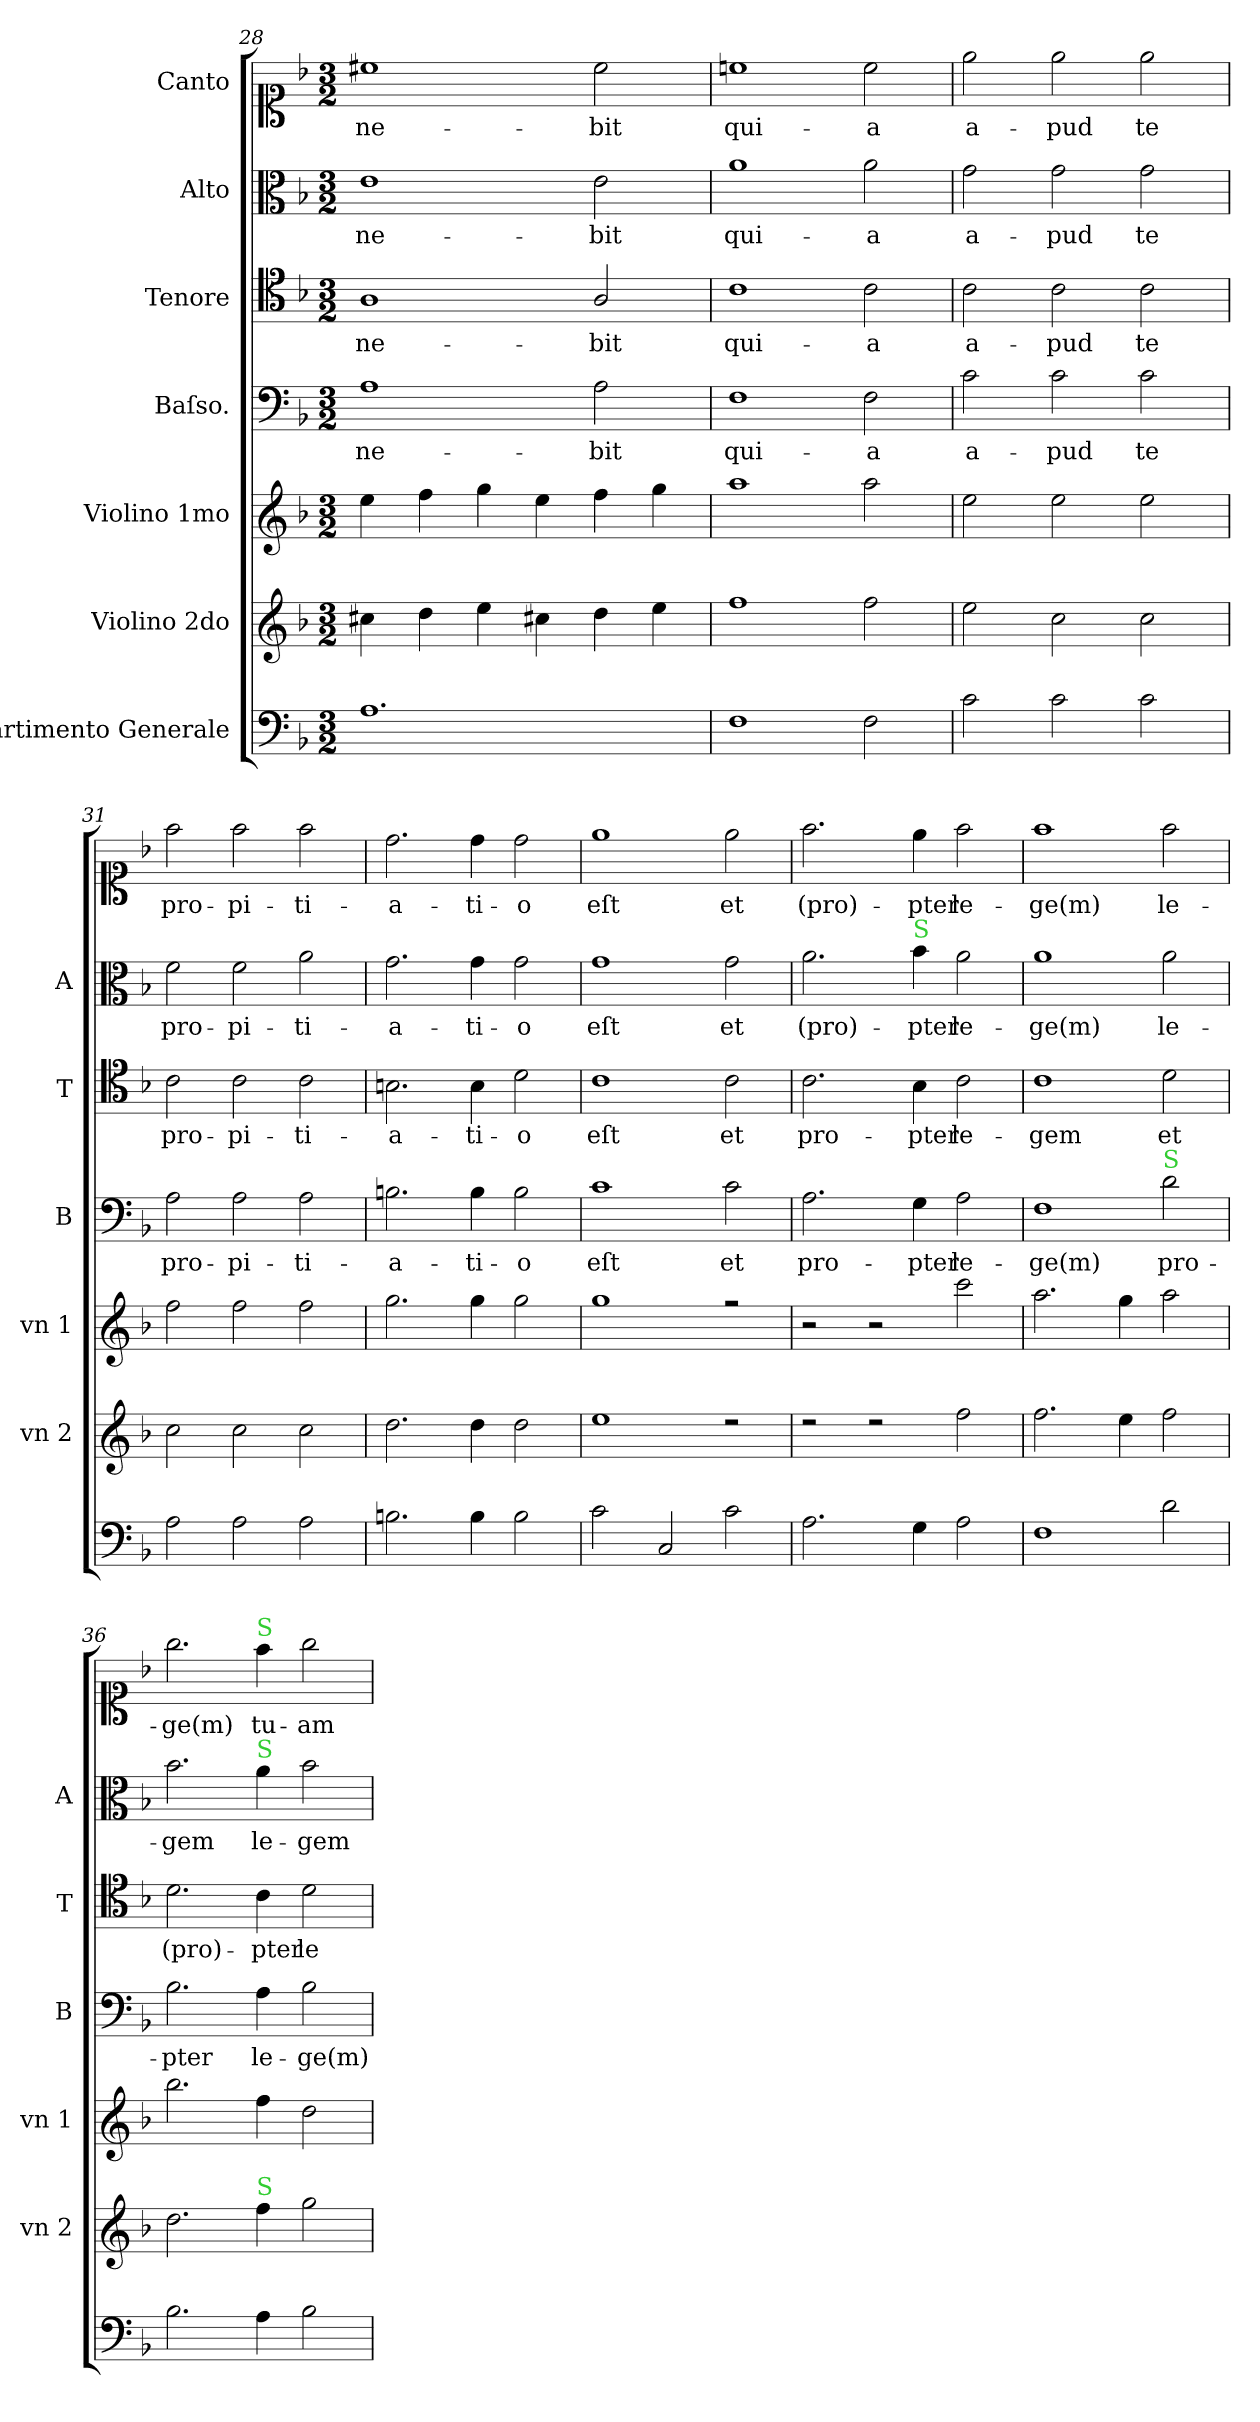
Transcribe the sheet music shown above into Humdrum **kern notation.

**kern	**kern	**kern	**kern	**text	**kern	**text	**kern	**text	**kern	**text
*part7	*part6	*part5	*part4	*part4	*part3	*part3	*part2	*part2	*part1	*part1
*staff7	*staff6	*staff5	*staff4	*staff4	*staff3	*staff3	*staff2	*staff2	*staff1	*staff1
*I"Partimento Generale	*I"Violino 2do	*I"Violino 1mo	*I"Baſso.	*	*I"Tenore	*	*I"Alto	*	*I"Canto	*
*	*I'vn 2	*I'vn 1	*I'B	*	*I'T	*	*I'A	*	*	*
*clefF4	*clefG2	*clefG2	*clefF4	*	*clefC4	*	*clefC3	*	*clefC1	*
*k[b-]	*k[b-]	*k[b-]	*k[b-]	*	*k[b-]	*	*k[b-]	*	*k[b-]	*
*F:	*F:	*F:	*F:	*	*F:	*	*F:	*	*F:	*
*M3/2	*M3/2	*M3/2	*M3/2	*	*M3/2	*	*M3/2	*	*M3/2	*
=28	=28	=28	=28	=28	=28	=28	=28	=28	=28	=28
1.A	4cc#X\	4ee\	1A	-ne-	1A	-ne-	1e	-ne-	1cc#X	-ne-
.	4dd\	4ff\	.	.	.	.	.	.	.	.
.	4ee\	4gg\	.	.	.	.	.	.	.	.
.	4cc#X\	4ee\	.	.	.	.	.	.	.	.
.	4dd\	4ff\	2A\	-bit	2A/	-bit	2e\	-bit	2cc#\	-bit
.	4ee\	4gg\	.	.	.	.	.	.	.	.
=29	=29	=29	=29	=29	=29	=29	=29	=29	=29	=29
1F	1ff	1aa	1F	qui-	1c	qui-	1a	qui-	1ccn	qui-
2F\	2ff\	2aa\	2F\	-a	2c\	-a	2a\	-a	2cc\	-a
=30	=30	=30	=30	=30	=30	=30	=30	=30	=30	=30
2c\	2ee\	2ee\	2c\	a-	2c\	a-	2g\	a-	2ee\	a-
2c\	2cc\	2ee\	2c\	-pud	2c\	-pud	2g\	-pud	2ee\	-pud
2c\	2cc\	2ee\	2c\	te	2c\	te	2g\	te	2ee\	te
=31	=31	=31	=31	=31	=31	=31	=31	=31	=31	=31
2A\	2cc\	2ff\	2A\	pro-	2c\	pro-	2f\	pro-	2ff\	pro-
2A\	2cc\	2ff\	2A\	-pi-	2c\	-pi-	2f\	-pi-	2ff\	-pi-
2A\	2cc\	2ff\	2A\	-ti-	2c\	-ti-	2a\	-ti-	2ff\	-ti-
=32	=32	=32	=32	=32	=32	=32	=32	=32	=32	=32
2.Bn\	2.dd\	2.gg\	2.Bn\	-a-	2.Bn\	-a-	2.g\	-a-	2.dd\	-a-
4B\	4dd\	4gg\	4B\	-ti-	4B\	-ti-	4g\	-ti-	4dd\	-ti-
2B\	2dd\	2gg\	2B\	-o	2d\	-o	2g\	-o	2dd\	-o
=33	=33	=33	=33	=33	=33	=33	=33	=33	=33	=33
2c\	1ee	1gg	1c	eſt	1c	eſt	1g	eſt	1ee	eſt
2C/	.	.	.	.	.	.	.	.	.	.
2c\	2rdd	2rff	2c\	et	2c\	et	2g\	et	2ee\	et
=34	=34	=34	=34	=34	=34	=34	=34	=34	=34	=34
2.A\	2rdd	2r	2.A\	pro-	2.c\	pro-	2.a\	(pro)-	2.ff\	(pro)-
.	2rdd	2r	.	.	.	.	.	.	.	.
!	!	!	!	!	!	!	!LO:TX:a:color=limegreen:t=S	!	!	!
4G\	.	.	4G\	-pter	4B-\	-pter	4b-	-pter	4ee\	-pter
2A\	2ff\	2ccc\	2A\	le-	2c\	le-	2a\	le-	2ff\	le-
=35	=35	=35	=35	=35	=35	=35	=35	=35	=35	=35
1F	2.ff\	2.aa\	1F	-ge(m)	1c	-gem	1a	-ge(m)	1ff	-ge(m)
.	4ee\	4gg\	.	.	.	.	.	.	.	.
!	!	!	!LO:TX:a:color=limegreen:t=S	!	!	!	!	!	!	!
!	!	!	!	!	!	!	!	!	!	!LO:LY:i
2d\	2ff\	2aa\	2d	pro-	2d\	et	2a\	le-	2ff\	le-
=36	=36	=36	=36	=36	=36	=36	=36	=36	=36	=36
!	!	!	!	!	!	!	!	!	!	!LO:LY:i
2.B-\	2.dd\	2.bb-\	2.B-\	-pter	2.d\	(pro)-	2.b-\	-gem	2.gg\	-ge(m)
!	!	!	!	!	!	!	!	!	!LO:TX:a:color=limegreen:t=S	!
!	!	!	!	!	!	!	!LO:TX:a:color=limegreen:t=S	!	!	!
!	!LO:TX:a:color=limegreen:t=S	!	!	!	!	!	!	!	!	!
!	!	!	!	!	!	!	!	!LO:LY:i	!	!
4A\	4ff	4ff\	4A\	le-	4c\	-pter	4a	le-	4ff	tu-
!	!	!	!	!	!	!	!	!LO:LY:i	!	!
2B-\	2gg\	2dd\	2B-\	-ge(m)	2d\	le-	2b-\	-gem	2gg\	-am
=	=	=	=	=	=	=	=	=	=	=
*-	*-	*-	*-	*-	*-	*-	*-	*-	*-	*-
